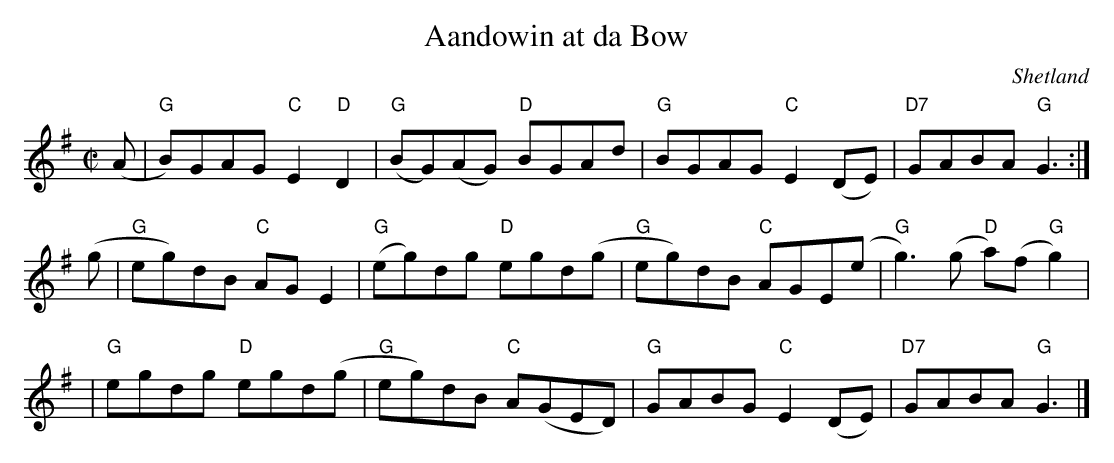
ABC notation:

X:1
T: Aandowin at da Bow
O: Shetland
M: C|
L: 1/8
K: G
(A | "G"B)GAG "C"E2"D"D2 | "G"(BG)(AG) "D"BGAd | "G"BGAG "C"E2(DE) | "D7"GABA "G"G3 :|
(g | "G"eg)dB "C"AGE2 | "G"(eg)dg "D"egd(g | "G"eg)dB "C"AGE(e | "G"g3)(g "D"a)(f"G"g2) |
   | "G"egdg "D"egd(g | "G"eg)dB "C"A(GED) | "G"GABG "C"E2(DE) | "D7"GABA "G"G3 |]
